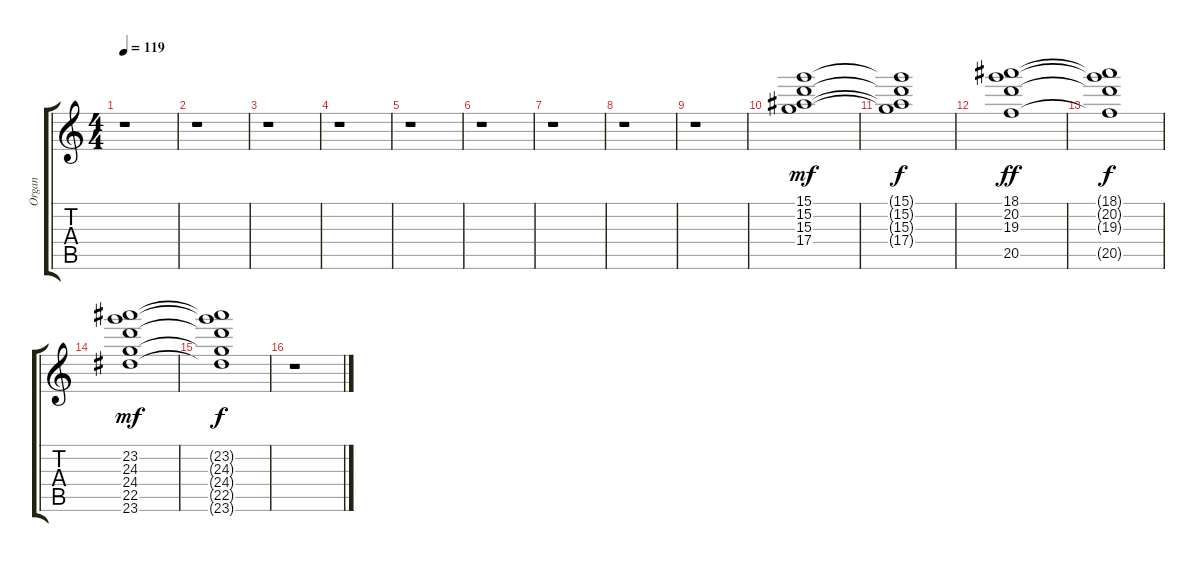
\track ("Organ                           " "Organ     ") {instrument acousticguitarsteel}
\staff {score tabs}
\tuning (E4 B3 G3 D3 A2 E2) {hide}
\ts (4 4)
\tempo 119
\clef g2
\ks c
r.1{dy mf} |
r.1 |
r.1 |
r.1 |
r.1 |
r.1 |
r.1 |
r.1 |
r.1 |
(15.1 15.2 15.3 17.4).1{volume 16} |
(15.1{t} 15.2{t} 15.3{t} 17.4{t}).1{dy f} |
(18.1 20.2 19.3 20.5).1{dy ff} |
(18.1{t} 20.2{t} 19.3{t} 20.5{t}).1{dy f} |
(23.2 24.3 24.4 22.5 23.6).1{dy mf} |
(23.2{t} 24.3{t} 24.4{t} 22.5{t} 23.6{t}).1{dy f} |
r.1
